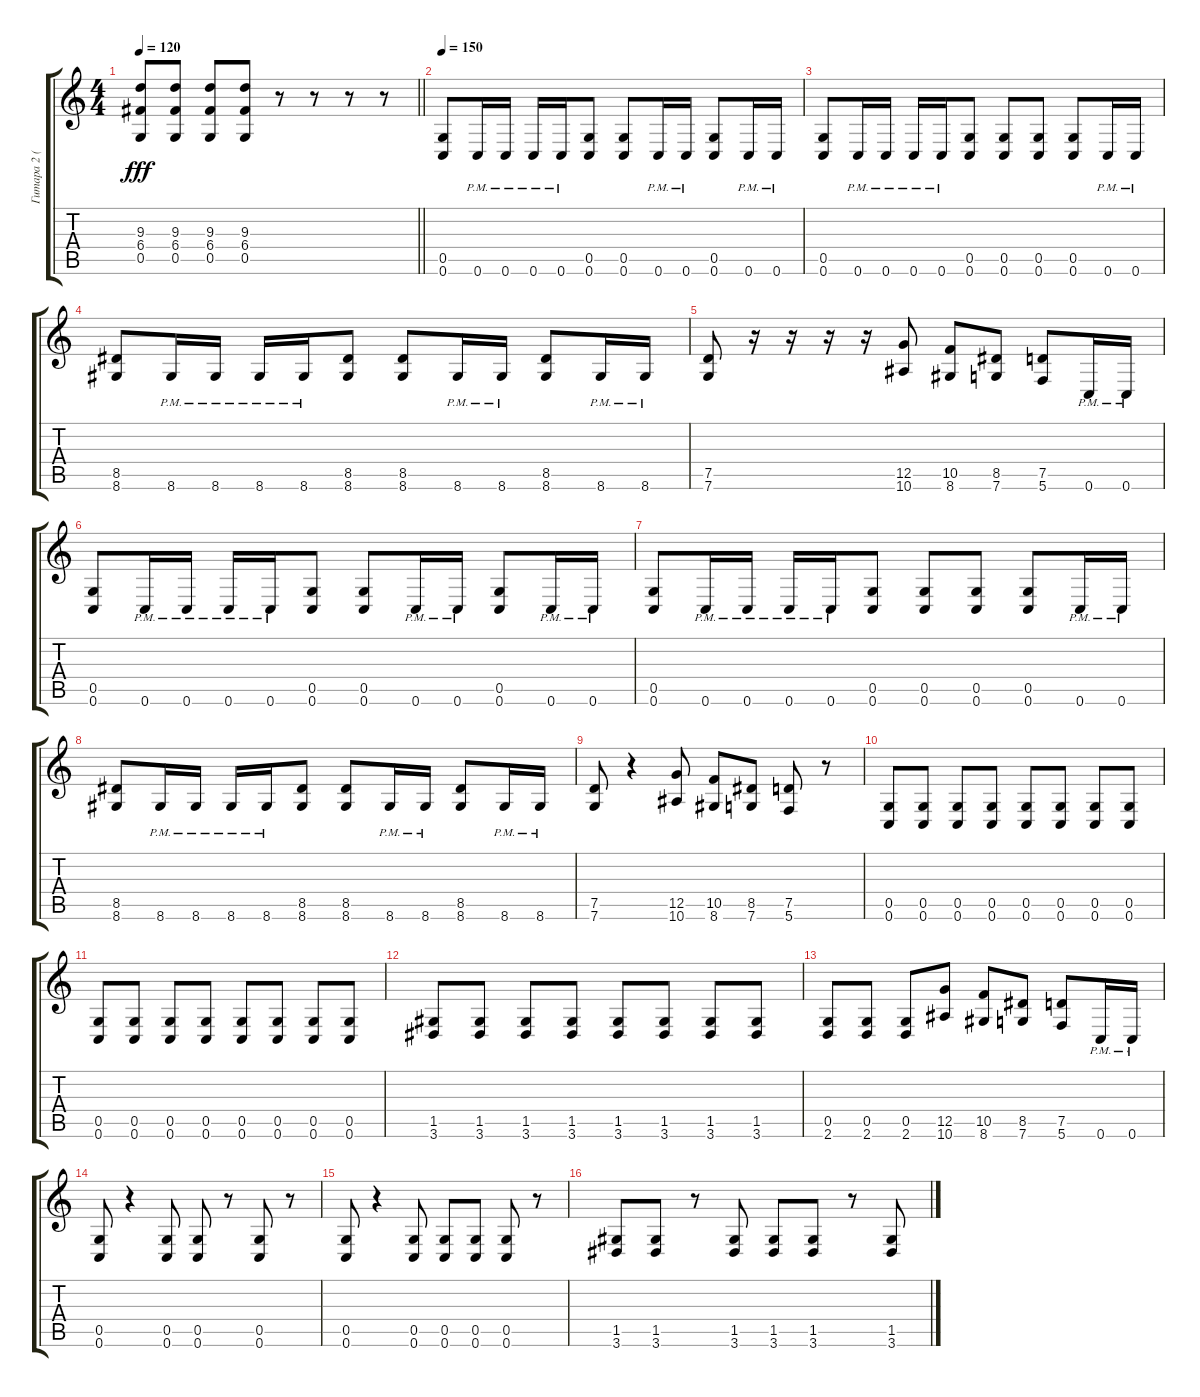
\track ("Гитара 2 (перегруз)" "Гитара 2 (") {instrument distortionguitar}
\staff {score tabs}
\tuning (D4 A3 F3 C3 G2 C2) {hide}
\ts (4 4)
\tempo 120
\clef g2
\barLineRight lightlight
\ks c
(9.3 6.4 0.5).8{dy fff} (9.3 6.4 0.5).8 (9.3 6.4 0.5).8 (9.3 6.4 0.5).8 r.8 r.8 r.8 r.8 |
\section ("" " ")
\tempo 150
(0.5 0.6).8 0.6{pm}.16 0.6{pm}.16 0.6{pm}.16 0.6{pm}.16 (0.5 0.6).8 (0.5 0.6).8 0.6{pm}.16 0.6{pm}.16 (0.5 0.6).8 0.6{pm}.16 0.6{pm}.16 |
(0.5 0.6).8 0.6{pm}.16 0.6{pm}.16 0.6{pm}.16 0.6{pm}.16 (0.5 0.6).8 (0.5 0.6).8 (0.5 0.6).8 (0.5 0.6).8 0.6{pm}.16 0.6{pm}.16 |
(8.5 8.6).8 8.6{pm}.16 8.6{pm}.16 8.6{pm}.16 8.6{pm}.16 (8.5 8.6).8 (8.5 8.6).8 8.6{pm}.16 8.6{pm}.16 (8.5 8.6).8 8.6{pm}.16 8.6{pm}.16 |
(7.5 7.6).8 r.16 r.16 r.16 r.16 (12.5 10.6).8 (10.5 8.6).8 (8.5 7.6).8 (7.5 5.6).8 0.6{pm}.16 0.6{pm}.16 |
(0.5 0.6).8 0.6{pm}.16 0.6{pm}.16 0.6{pm}.16 0.6{pm}.16 (0.5 0.6).8 (0.5 0.6).8 0.6{pm}.16 0.6{pm}.16 (0.5 0.6).8 0.6{pm}.16 0.6{pm}.16 |
(0.5 0.6).8 0.6{pm}.16 0.6{pm}.16 0.6{pm}.16 0.6{pm}.16 (0.5 0.6).8 (0.5 0.6).8 (0.5 0.6).8 (0.5 0.6).8 0.6{pm}.16 0.6{pm}.16 |
(8.5 8.6).8 8.6{pm}.16 8.6{pm}.16 8.6{pm}.16 8.6{pm}.16 (8.5 8.6).8 (8.5 8.6).8 8.6{pm}.16 8.6{pm}.16 (8.5 8.6).8 8.6{pm}.16 8.6{pm}.16 |
(7.5 7.6).8 r.4 (12.5 10.6).8 (10.5 8.6).8 (8.5 7.6).8 (7.5 5.6).8 r.8 |
(0.5 0.6).8 (0.5 0.6).8 (0.5 0.6).8 (0.5 0.6).8 (0.5 0.6).8 (0.5 0.6).8 (0.5 0.6).8 (0.5 0.6).8 |
(0.5 0.6).8 (0.5 0.6).8 (0.5 0.6).8 (0.5 0.6).8 (0.5 0.6).8 (0.5 0.6).8 (0.5 0.6).8 (0.5 0.6).8 |
(1.5 3.6).8 (1.5 3.6).8 (1.5 3.6).8 (1.5 3.6).8 (1.5 3.6).8 (1.5 3.6).8 (1.5 3.6).8 (1.5 3.6).8 |
(0.5 2.6).8 (0.5 2.6).8 (0.5 2.6).8 (12.5 10.6).8 (10.5 8.6).8 (8.5 7.6).8 (7.5 5.6).8 0.6{pm}.16 0.6{pm}.16 |
(0.5 0.6).8 r.4 (0.5 0.6).8 (0.5 0.6).8 r.8 (0.5 0.6).8 r.8 |
(0.5 0.6).8 r.4 (0.5 0.6).8 (0.5 0.6).8 (0.5 0.6).8 (0.5 0.6).8 r.8 |
(1.5 3.6).8 (1.5 3.6).8 r.8 (1.5 3.6).8 (1.5 3.6).8 (1.5 3.6).8 r.8 (1.5 3.6).8
